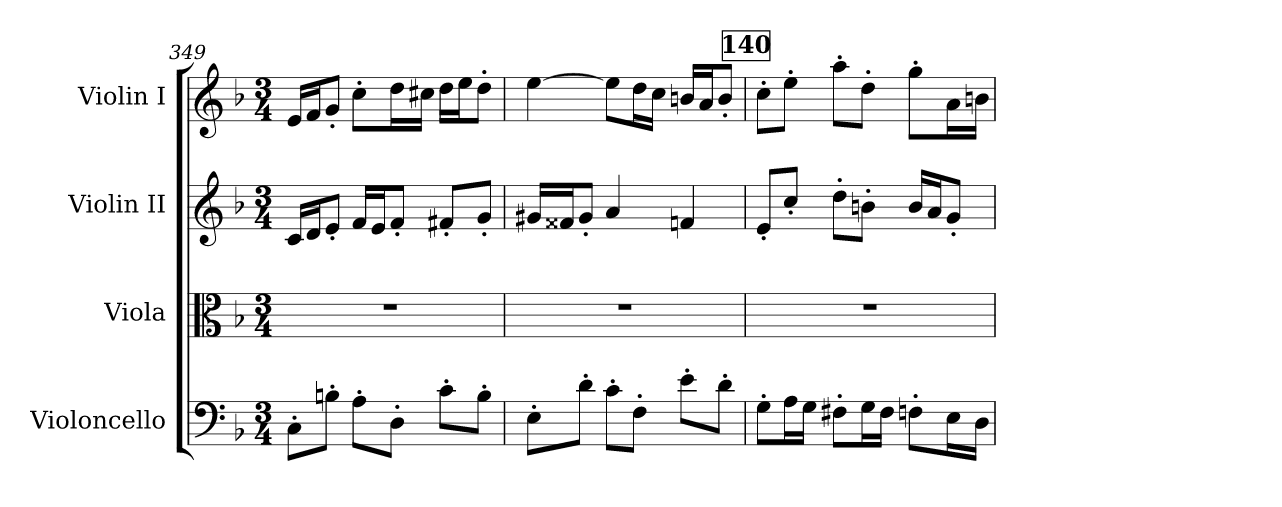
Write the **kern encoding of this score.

**kern	**kern	**kern	**kern
*part4	*part3	*part2	*part1
*staff4	*staff3	*staff2	*staff1
*I"Violoncello	*I"Viola	*I"Violin II	*I"Violin I
*I'Vc	*I'Vla	*I'Vln	*I'Vln
*clefF4	*clefC3	*clefG2	*clefG2
*k[b-]	*k[b-]	*k[b-]	*k[b-]
*M3/4	*M3/4	*M3/4	*M3/4
=349	=349	=349	=349
8C'\L	2.r	16c/LL	16e/LL
.	.	16d/J	16f/J
8Bn'\J	.	8e'/J	8g'/J
8A'\L	.	16f/LL	8cc'\L
.	.	16e/J	.
8D'\J	.	8f'/J	16dd\L
.	.	.	16cc#X\JJ
8c'\L	.	8f#X'/L	16dd\LL
.	.	.	16ee\J
8B'\J	.	8g'/J	8dd'\J
!!LO:PB:g=z
=350	=350	=350	=350
8E'\L	2.r	16g#X/LL	[4ee\
.	.	16f##X/J	.
8d'\J	.	8g#'/J	.
8c'\L	.	4a/	8ee\L]
8F'\J	.	.	16dd\L
.	.	.	16cc\JJ
8e'\L	.	4fn/	16bn/LL
.	.	.	16a/J
8d'\J	.	.	8b'/J
!!LO:REH:place=s1:a:B:fs=14:t=140
=351	=351	=351	=351
8G'\L	2.r	8e'/L	8cc'\L
16A\L	.	8cc'/J	8ee'\J
16G\JJ	.	.	.
8F#X'\L	.	8dd'\L	8aa'\L
16G\L	.	8bn'\J	8dd'\J
16F#\JJ	.	.	.
8Fn'\L	.	16b/LL	8gg'\L
.	.	16a/J	.
16E\L	.	8g'/J	16a\L
16D\JJ	.	.	16bn\JJ
=	=	=	=
*-	*-	*-	*-
